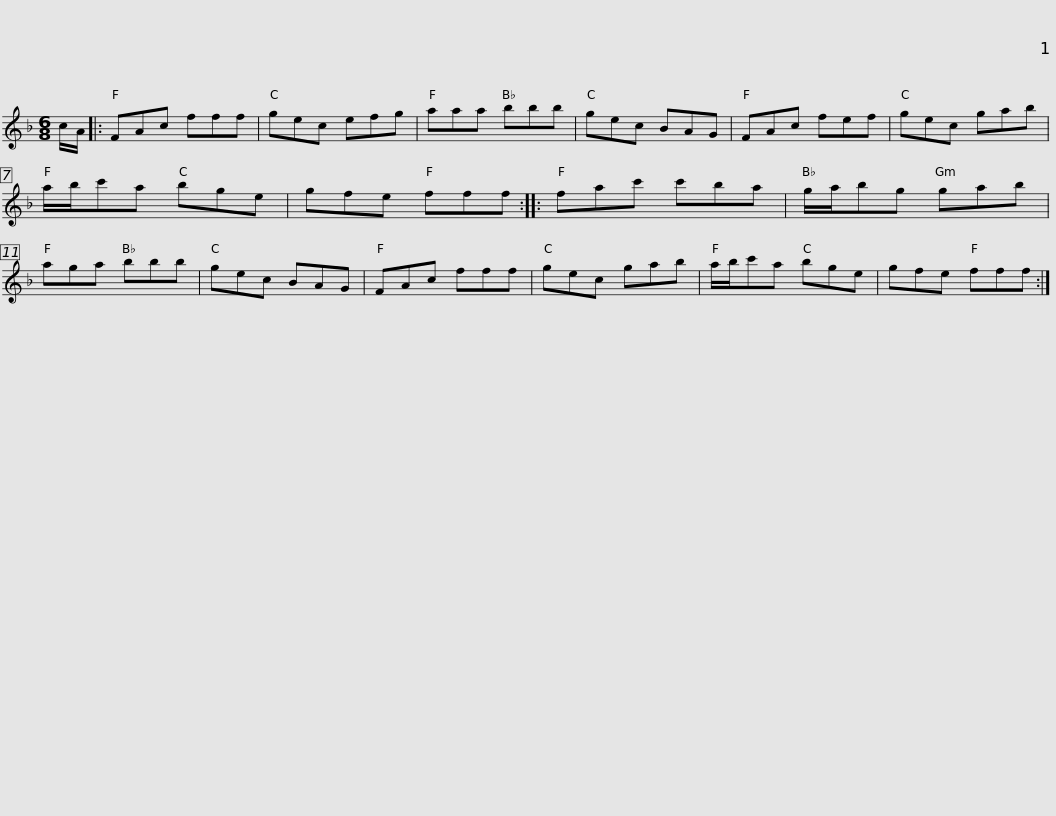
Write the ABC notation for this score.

X:1
L:1/8
M:6/8
I:linebreak $
K:F
V:1 treble
V:1
 c/A/ |: FAc fff | gec efg | aaa bbb | gec BAG | %5
 FAc fef | gec gab |$ a/b/c'a bge | gfe fff :: fac' c'ba | %10
 g/a/bg gab | aga bbb | gec BAG |$ FAc fff | gec gab | %15
 a/b/c'a bge | gfe fff :| %17
